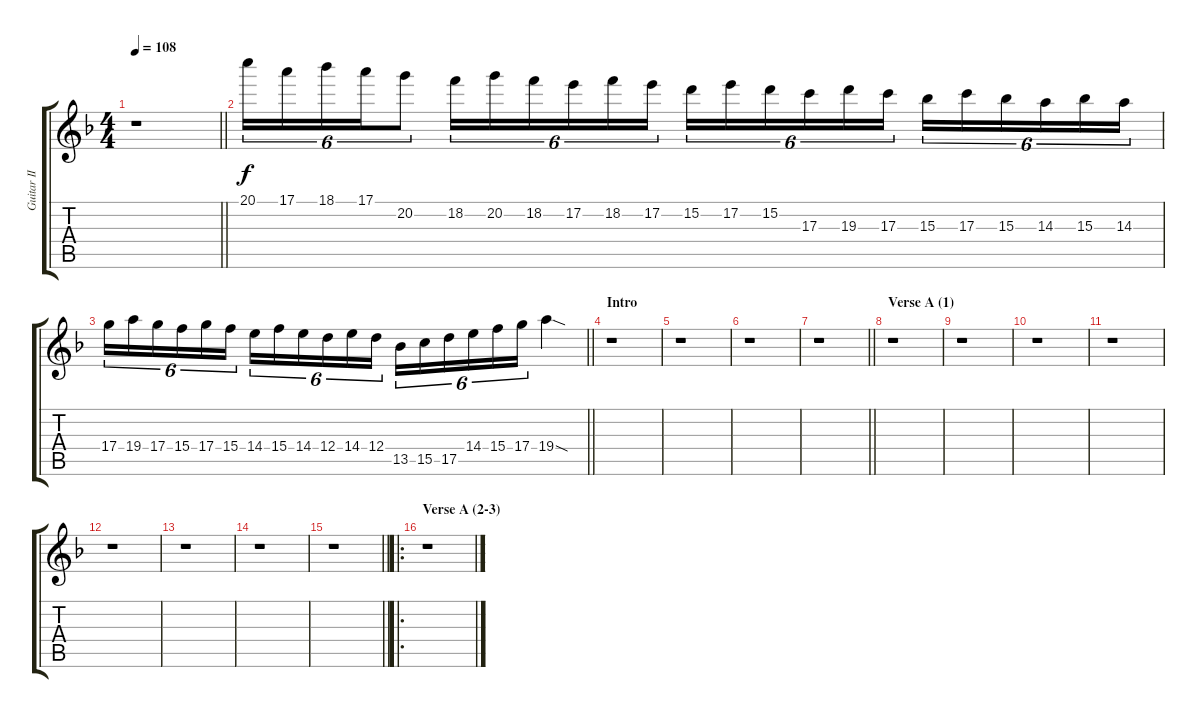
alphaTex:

\track ("Guitar II" "Guitar II") {instrument distortionguitar}
\staff {score tabs}
\tuning (E4 B3 G3 D3 A2 E2) {hide}
\ts (4 4)
\tempo 108
\clef g2
\barLineRight lightlight
\ks dminor
r.1{dy f instrument distortionguitar} |
20.1.16{tu (6 4)} 17.1.16{tu (6 4)} 18.1.16{tu (6 4)} 17.1.16{tu (6 4)} 20.2.8{tu (6 4)} 18.2.16{tu (6 4)} 20.2.16{tu (6 4)} 18.2.16{tu (6 4)} 17.2.16{tu (6 4)} 18.2.16{tu (6 4)} 17.2.16{tu (6 4)} 15.2.16{tu (6 4)} 17.2.16{tu (6 4)} 15.2.16{tu (6 4)} 17.3.16{tu (6 4)} 19.3.16{tu (6 4)} 17.3.16{tu (6 4)} 15.3.16{tu (6 4)} 17.3.16{tu (6 4)} 15.3.16{tu (6 4)} 14.3.16{tu (6 4)} 15.3.16{tu (6 4)} 14.3.16{tu (6 4)} |
\barLineRight lightlight
17.4.16{tu (6 4)} 19.4.16{tu (6 4)} 17.4.16{tu (6 4)} 15.4.16{tu (6 4)} 17.4.16{tu (6 4)} 15.4.16{tu (6 4)} 14.4.16{tu (6 4)} 15.4.16{tu (6 4)} 14.4.16{tu (6 4)} 12.4.16{tu (6 4)} 14.4.16{tu (6 4)} 12.4.16{tu (6 4)} 13.5.16{tu (6 4)} 15.5.16{tu (6 4)} 17.5.16{tu (6 4)} 14.4.16{tu (6 4)} 15.4.16{tu (6 4)} 17.4.16{tu (6 4)} 19.4{sod}.4 |
\section ("" "Intro")
r.1 |
r.1 |
r.1 |
\barLineRight lightlight
r.1 |
\section ("" "Verse A (1)")
r.1 |
r.1 |
r.1 |
r.1 |
r.1 |
r.1 |
r.1 |
\barLineRight lightlight
r.1 |
\ro
\section ("" "Verse A (2-3)")
r.1
